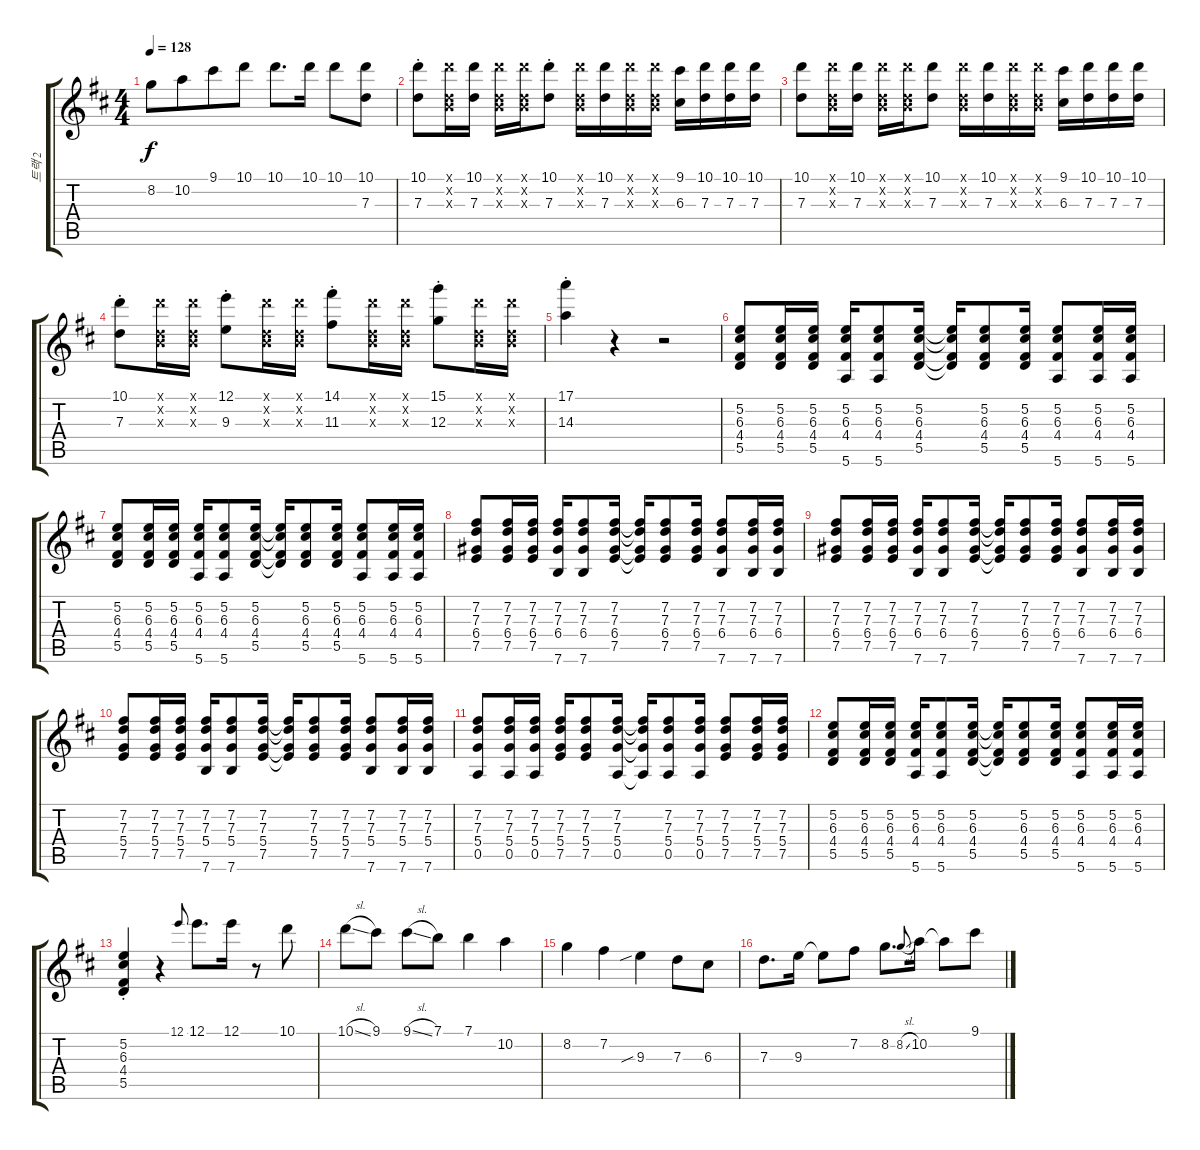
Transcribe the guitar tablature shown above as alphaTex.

\track ("트랙 2" "트랙 2") {instrument acousticguitarsteel}
\staff {score tabs}
\tuning (E4 B3 G3 D3 A2 E2) {hide}
\ts (4 4)
\tempo 128
\clef g2
\ks d
8.2.8{dy f} 10.2.8{beam merge} 9.1.8 10.1.8 10.1.8{d} 10.1.16 10.1.8 (10.1 7.3).8 |
(10.1{st} 7.3{st}).8 (10.1{x} 0.2{x} 7.3{x}).16 (10.1 7.3).16 (10.1{x} 0.2{x} 7.3{x}).16 (10.1{x} 0.2{x} 7.3{x}).16 (10.1{st} 7.3).8 (10.1{x} 0.2{x} 7.3{x}).16 (10.1 7.3).16 (10.1{x} 0.2{x} 7.3{x}).16 (10.1{x} 0.2{x} 7.3{x}).16 (9.1 6.3).16 (10.1 7.3).16 (10.1 7.3).16 (10.1 7.3).16 |
(10.1 7.3).8 (10.1{x} 0.2{x} 7.3{x}).16 (10.1 7.3).16 (10.1{x} 0.2{x} 7.3{x}).16 (10.1{x} 0.2{x} 7.3{x}).16 (10.1 7.3).8 (10.1{x} 0.2{x} 7.3{x}).16 (10.1 7.3).16 (10.1{x} 0.2{x} 7.3{x}).16 (10.1{x} 0.2{x} 7.3{x}).16 (9.1 6.3).16 (10.1 7.3).16 (10.1 7.3).16 (10.1 7.3).16 |
(10.1{st} 7.3{st}).8 (10.1{x} 0.2{x} 7.3{x}).16 (10.1{x} 0.2{x} 7.3{x}).16 (12.1{st} 9.3{st}).8 (10.1{x} 0.2{x} 7.3{x}).16 (10.1{x} 0.2{x} 7.3{x}).16 (14.1{st} 11.3{st}).8 (10.1{x} 0.2{x} 7.3{x}).16 (10.1{x} 0.2{x} 7.3{x}).16 (15.1{st} 12.3{st}).8 (10.1{x} 0.2{x} 7.3{x}).16 (10.1{x} 0.2{x} 7.3{x}).16 |
(17.1 14.3{st}).4 r.4 r.2 |
(5.2 6.3 4.4 5.5).8 (5.2 6.3 4.4 5.5).16 (5.2 6.3 4.4 5.5).16 (5.2 6.3 4.4 5.6).16 (5.2 6.3 4.4 5.6).8 (5.2 6.3 4.4 5.5).16 (5.2{t} 6.3{t} 4.4{t} 5.5{t}).16 (5.2 6.3 4.4 5.5).8 (5.2 6.3 4.4 5.5).16 (5.2 6.3 4.4 5.6).8 (5.2 6.3 4.4 5.6).16 (5.2 6.3 4.4 5.6).16 |
(5.2 6.3 4.4 5.5).8 (5.2 6.3 4.4 5.5).16 (5.2 6.3 4.4 5.5).16 (5.2 6.3 4.4 5.6).16 (5.2 6.3 4.4 5.6).8 (5.2 6.3 4.4 5.5).16 (5.2{t} 6.3{t} 4.4{t} 5.5{t}).16 (5.2 6.3 4.4 5.5).8 (5.2 6.3 4.4 5.5).16 (5.2 6.3 4.4 5.6).8 (5.2 6.3 4.4 5.6).16 (5.2 6.3 4.4 5.6).16 |
(7.2 7.3 6.4 7.5).8{beam Up} (7.2 7.3 6.4 7.5).16{beam Up} (7.2 7.3 6.4 7.5).16{beam Up} (7.2 7.3 6.4 7.6).16 (7.2 7.3 6.4 7.6).8 (7.2 7.3 6.4 7.5).16 (7.2{t} 7.3{t} 6.4{t} 7.5{t}).16{beam Up} (7.2 7.3 6.4 7.5).8{beam Up} (7.2 7.3 6.4 7.5).16{beam Up} (7.2 7.3 6.4 7.6).8 (7.2 7.3 6.4 7.6).16 (7.2 7.3 6.4 7.6).16 |
(7.2 7.3 6.4 7.5).8{beam Up} (7.2 7.3 6.4 7.5).16{beam Up} (7.2 7.3 6.4 7.5).16{beam Up} (7.2 7.3 6.4 7.6).16 (7.2 7.3 6.4 7.6).8 (7.2 7.3 6.4 7.5).16 (7.2{t} 7.3{t} 6.4{t} 7.5{t}).16{beam Up} (7.2 7.3 6.4 7.5).8{beam Up} (7.2 7.3 6.4 7.5).16{beam Up} (7.2 7.3 6.4 7.6).8 (7.2 7.3 6.4 7.6).16 (7.2 7.3 6.4 7.6).16 |
(7.2 7.3 5.4 7.5).8{beam Up} (7.2 7.3 5.4 7.5).16{beam Up} (7.2 7.3 5.4 7.5).16{beam Up} (7.2 7.3 5.4 7.6).16 (7.2 7.3 5.4 7.6).8 (7.2 7.3 5.4 7.5).16 (7.2{t} 7.3{t} 5.4{t} 7.5{t}).16{beam Up} (7.2 7.3 5.4 7.5).8{beam Up} (7.2 7.3 5.4 7.5).16{beam Up} (7.2 7.3 5.4 7.6).8 (7.2 7.3 5.4 7.6).16 (7.2 7.3 5.4 7.6).16 |
(7.2 7.3 5.4 0.5).8{beam Up} (7.2 7.3 5.4 0.5).16{beam Up} (7.2 7.3 5.4 0.5).16{beam Up} (7.2 7.3 5.4 7.5).16 (7.2 7.3 5.4 7.5).8 (7.2 7.3 5.4 0.5).16 (7.2{t} 7.3{t} 5.4{t} 0.5{t}).16{beam Up} (7.2 7.3 5.4 0.5).8{beam Up} (7.2 7.3 5.4 0.5).16{beam Up} (7.2 7.3 5.4 7.5).8{beam Up} (7.2 7.3 5.4 7.5).16{beam Up} (7.2 7.3 5.4 7.5).16{beam Up} |
(5.2 6.3 4.4 5.5).8 (5.2 6.3 4.4 5.5).16 (5.2 6.3 4.4 5.5).16 (5.2 6.3 4.4 5.6).16 (5.2 6.3 4.4 5.6).8 (5.2 6.3 4.4 5.5).16 (5.2{t} 6.3{t} 4.4{t} 5.5{t}).16 (5.2 6.3 4.4 5.5).8 (5.2 6.3 4.4 5.5).16 (5.2 6.3 4.4 5.6).8 (5.2 6.3 4.4 5.6).16 (5.2 6.3 4.4 5.6).16 |
(5.2{st} 6.3{st} 4.4{st} 5.5{st}).4 r.4 12.1.8{gr onbeat} 12.1.8{d} 12.1.16 r.8 10.1.8 |
10.1{sl}.8 9.1.8 9.1{sl}.8 7.1.8 7.1.4 10.2.4 |
8.2.4 7.2.4 9.3{sib}.4 7.3.8 6.3.8 |
7.3.8{d beam merge} 9.3.16{beam split} 9.3{t}.8{beam merge} 7.2.8 8.2.8{d} 8.2{sl}.8{gr onbeat beam merge} 10.2.16{beam split} 10.2{t}.8{beam merge} 9.1.8
